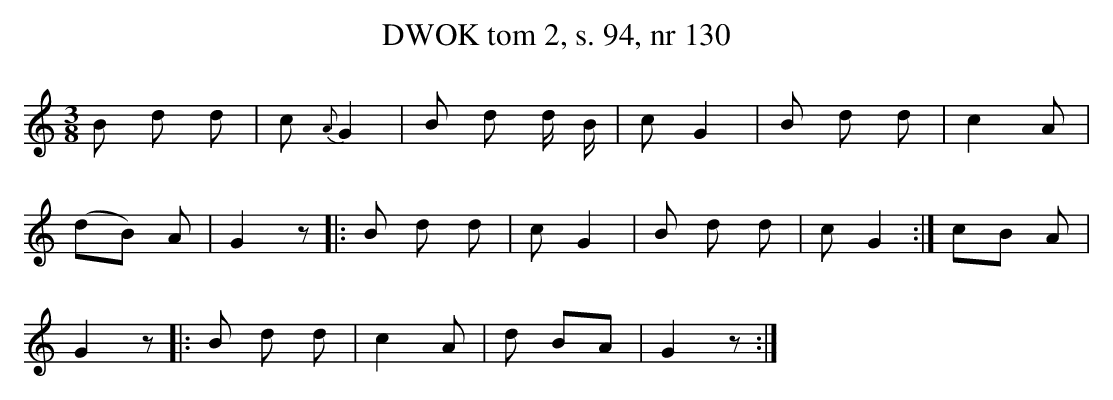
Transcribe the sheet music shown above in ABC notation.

X:1
T: DWOK tom 2, s. 94, nr 130
L: 1/16
M: 3/8
K: C
B2 d2 d2 |\
c2 {A}G4 |\
B2 d2 d B |\
c2 G4 |\
B2 d2 d2 |\
c4 A2 |
(d2B2) A2 |\
G4 z2 \
|:B2 d2 d2 |\
c2 G4 |\
B2 d2 d2 |\
c2 G4 :| c2B2 A2 |
G4 z2 |:\
B2 d2 d2 |\
c4 A2 |\
d2 B2A2 |\
G4 z2 :|
